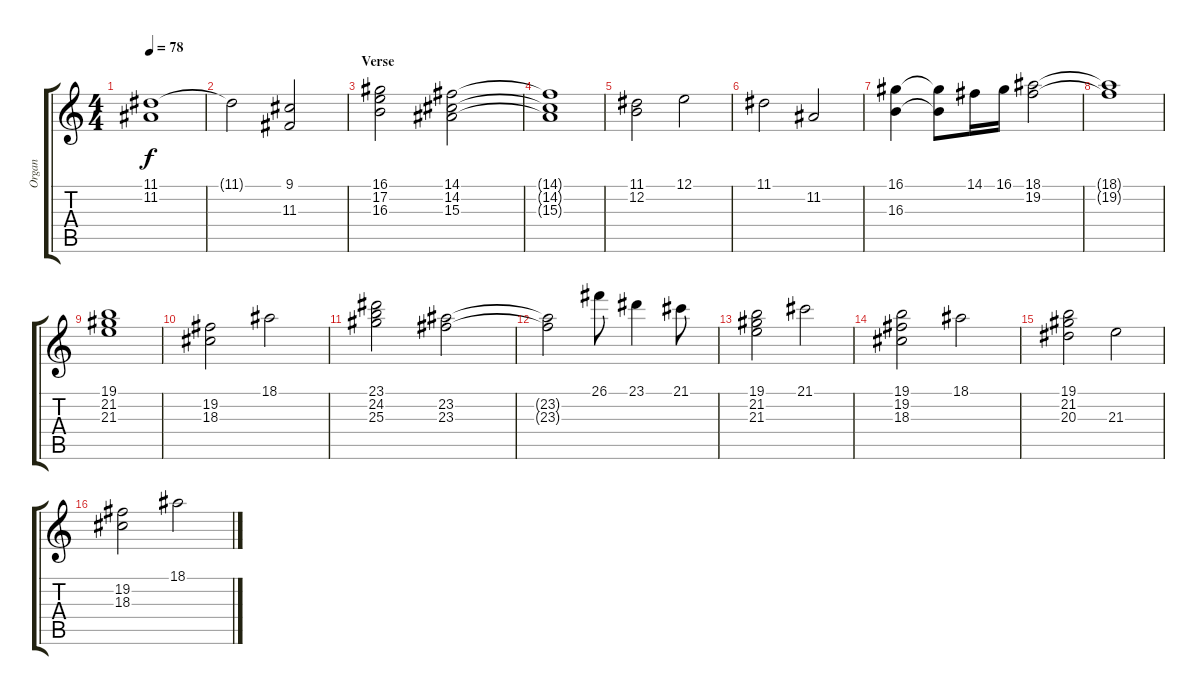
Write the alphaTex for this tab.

\track ("Organ" "Organ") {instrument rockorgan}
\staff {score tabs}
\tuning (E4 B3 G3 D3 A2 E2) {hide}
\ts (4 4)
\tempo 78
\clef g2
\ks c
(11.1 11.2).1{dy f} |
11.1{t}.2 (9.1 11.3).2 |
\section ("" "Verse")
(16.1 17.2 16.3).2 (14.1 14.2 15.3).2 |
(14.1{t} 14.2{t} 15.3{t}).1 |
(11.1 12.2).2 12.1.2 |
11.1.2 11.2.2 |
(16.1 16.3).4 (16.1{t} 16.3{t}).8 14.1.16 16.1.16 (18.1 19.2).2 |
(18.1{t} 19.2{t}).1 |
(19.1 21.2 21.3).1 |
(19.2 18.3).2 18.1.2 |
(23.1 24.2 25.3).2 (23.2 23.3).2 |
(23.2{t} 23.3{t}).2 26.1.8 23.1.4 21.1.8 |
(19.1 21.2 21.3).2 21.1.2 |
(19.1 19.2 18.3).2 18.1.2 |
(19.1 21.2 20.3).2 21.3.2 |
(19.2 18.3).2 18.1.2
